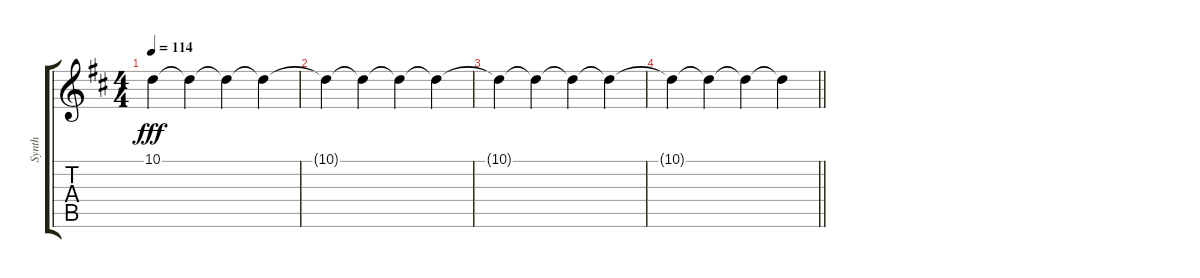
\track ("Synth" "Synth") {instrument fx6goblins}
\staff {score tabs}
\tuning (E4 B3 G3 D3 A2 E2) {hide}
\ts (4 4)
\tempo 114
\clef g2
\ks d
10.1{t}.4{dy fff} 10.1{t}.4 10.1{t}.4 10.1{t}.4 |
10.1{t}.4 10.1{t}.4 10.1{t}.4 10.1{t}.4 |
10.1{t}.4 10.1{t}.4 10.1{t}.4 10.1{t}.4 |
\barLineRight lightlight
10.1{t}.4 10.1{t}.4 10.1{t}.4 10.1{t}.4
